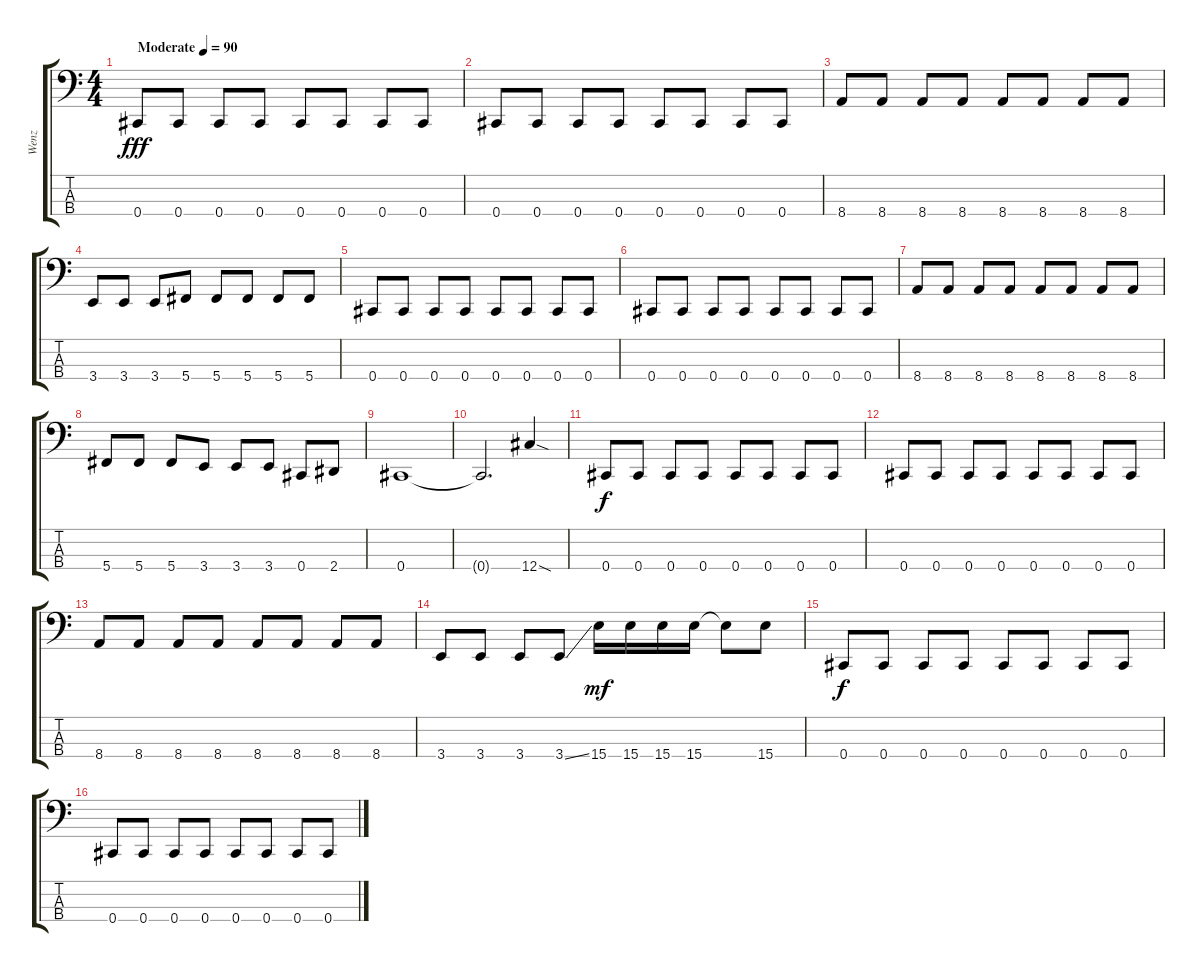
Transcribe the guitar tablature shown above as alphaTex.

\track ("Wenz" "Wenz") {instrument electricbassfinger}
\staff {score tabs}
\tuning (Gb2 Db2 Ab1 Db1) {hide}
\ts (4 4)
\tempo (90 "Moderate")
\clef f4
\ks c
0.4.8{dy fff instrument electricbassfinger} 0.4.8 0.4.8 0.4.8 0.4.8 0.4.8 0.4.8 0.4.8 |
0.4.8 0.4.8 0.4.8 0.4.8 0.4.8 0.4.8 0.4.8 0.4.8 |
8.4.8 8.4.8 8.4.8 8.4.8 8.4.8 8.4.8 8.4.8 8.4.8 |
3.4.8 3.4.8 3.4.8 5.4.8 5.4.8 5.4.8 5.4.8 5.4.8 |
0.4.8 0.4.8 0.4.8 0.4.8 0.4.8 0.4.8 0.4.8 0.4.8 |
0.4.8 0.4.8 0.4.8 0.4.8 0.4.8 0.4.8 0.4.8 0.4.8 |
8.4.8 8.4.8 8.4.8 8.4.8 8.4.8 8.4.8 8.4.8 8.4.8 |
5.4.8 5.4.8 5.4.8 3.4.8 3.4.8 3.4.8 0.4.8 2.4.8 |
0.4.1 |
0.4{t}.2{d} 12.4{sod}.4 |
0.4.8{dy f} 0.4.8 0.4.8 0.4.8 0.4.8 0.4.8 0.4.8 0.4.8 |
0.4.8 0.4.8 0.4.8 0.4.8 0.4.8 0.4.8 0.4.8 0.4.8 |
8.4.8 8.4.8 8.4.8 8.4.8 8.4.8 8.4.8 8.4.8 8.4.8 |
3.4.8 3.4.8 3.4.8 3.4{ss}.8 15.4.16{dy mf} 15.4.16 15.4.16 15.4.16 15.4{t}.8 15.4.8 |
0.4.8{dy f} 0.4.8 0.4.8 0.4.8 0.4.8 0.4.8 0.4.8 0.4.8 |
0.4.8 0.4.8 0.4.8 0.4.8 0.4.8 0.4.8 0.4.8 0.4.8
